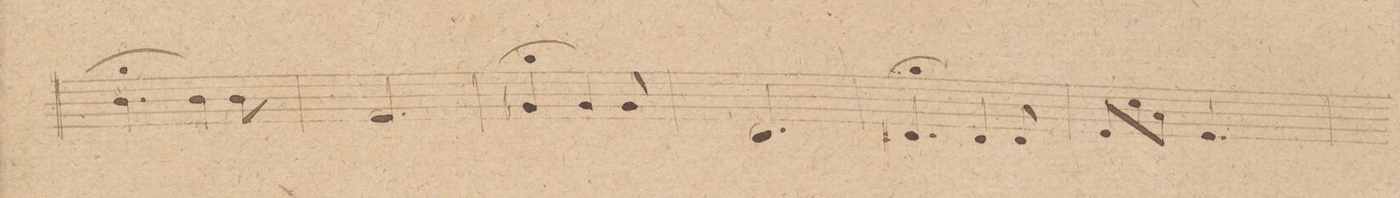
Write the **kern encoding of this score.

**kern	**dynam
*I"Baſso	*
*clefF4	*
*k[]	*
*M6/8	*
4.D;\	.
4D\	.
8D\	.
=77	=77
2.AA/	.
=78	=78
4.BB-X;/	.
4BB-/	.
8BB-/	.
=79	=79
2.FF/	.
=80	=80
4.FF#X;/	.
4FF#/	.
8FF#/	.
=81	=81
8GG/L	.
8E\	.
8C\J	.
4.GG/	.
=82	=82
*-	*-
